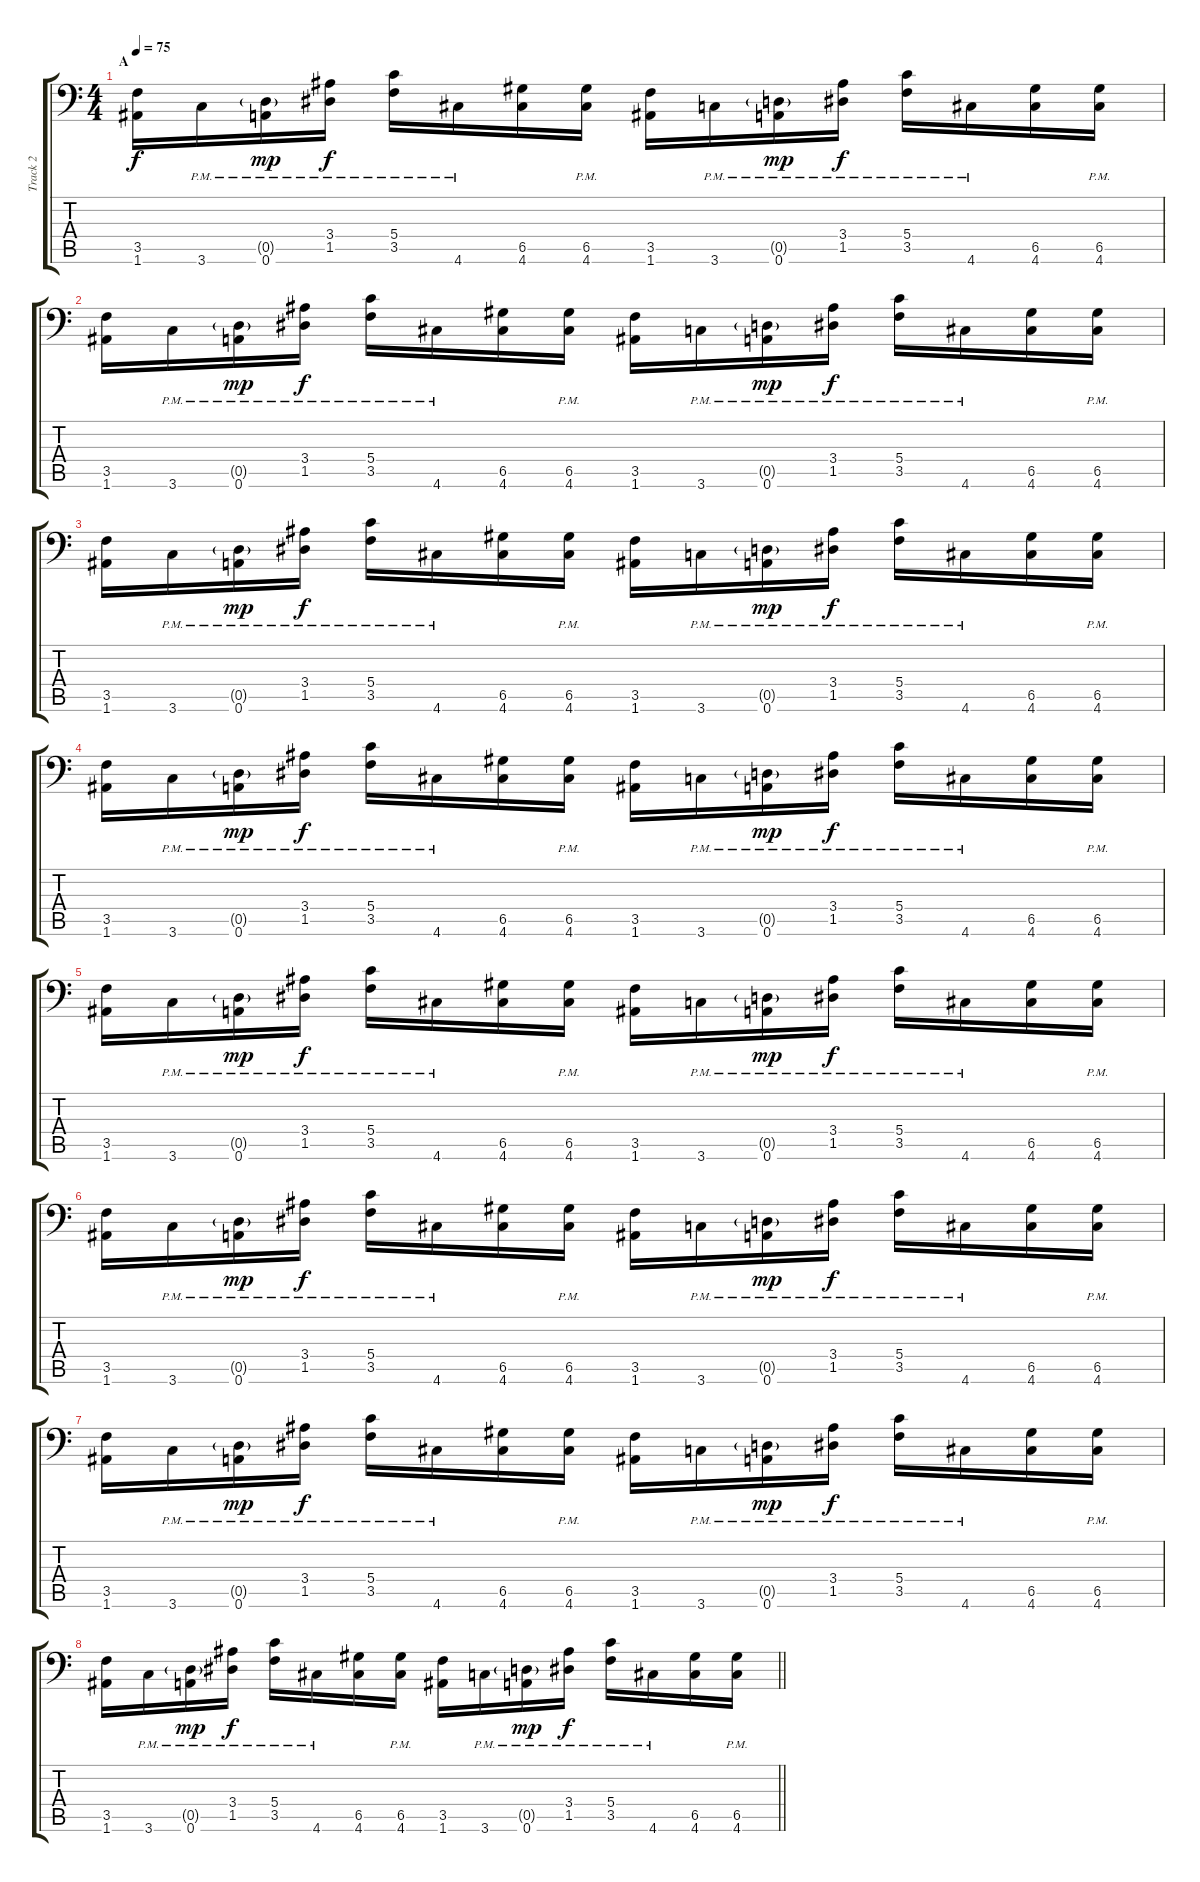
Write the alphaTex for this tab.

\track ("Track 2" "Track 2") {instrument distortionguitar}
\staff {score tabs}
\tuning (A3 E3 C3 G2 D2 A1) {hide}
\ts (4 4)
\section ("" "A")
\tempo 75
\clef f4
\ks c
(3.5 1.6).16{dy f instrument distortionguitar} 3.6{pm}.16 (0.5{g pm} 0.6{pm}).16{dy mp} (3.4{pm} 1.5{pm}).16{dy f} (5.4{pm} 3.5{pm}).16 4.6{pm}.16 (6.5 4.6).16 (6.5{pm} 4.6{pm}).16 (3.5 1.6).16 3.6{pm}.16 (0.5{g pm} 0.6{pm}).16{dy mp} (3.4{pm} 1.5{pm}).16{dy f} (5.4{pm} 3.5{pm}).16 4.6{pm}.16 (6.5 4.6).16 (6.5{pm} 4.6{pm}).16 |
(3.5 1.6).16 3.6{pm}.16 (0.5{g pm} 0.6{pm}).16{dy mp} (3.4{pm} 1.5{pm}).16{dy f} (5.4{pm} 3.5{pm}).16 4.6{pm}.16 (6.5 4.6).16 (6.5{pm} 4.6{pm}).16 (3.5 1.6).16 3.6{pm}.16 (0.5{g pm} 0.6{pm}).16{dy mp} (3.4{pm} 1.5{pm}).16{dy f} (5.4{pm} 3.5{pm}).16 4.6{pm}.16 (6.5 4.6).16 (6.5{pm} 4.6{pm}).16 |
(3.5 1.6).16 3.6{pm}.16 (0.5{g pm} 0.6{pm}).16{dy mp} (3.4{pm} 1.5{pm}).16{dy f} (5.4{pm} 3.5{pm}).16 4.6{pm}.16 (6.5 4.6).16 (6.5{pm} 4.6{pm}).16 (3.5 1.6).16 3.6{pm}.16 (0.5{g pm} 0.6{pm}).16{dy mp} (3.4{pm} 1.5{pm}).16{dy f} (5.4{pm} 3.5{pm}).16 4.6{pm}.16 (6.5 4.6).16 (6.5{pm} 4.6{pm}).16 |
(3.5 1.6).16 3.6{pm}.16 (0.5{g pm} 0.6{pm}).16{dy mp} (3.4{pm} 1.5{pm}).16{dy f} (5.4{pm} 3.5{pm}).16 4.6{pm}.16 (6.5 4.6).16 (6.5{pm} 4.6{pm}).16 (3.5 1.6).16 3.6{pm}.16 (0.5{g pm} 0.6{pm}).16{dy mp} (3.4{pm} 1.5{pm}).16{dy f} (5.4{pm} 3.5{pm}).16 4.6{pm}.16 (6.5 4.6).16 (6.5{pm} 4.6{pm}).16 |
(3.5 1.6).16 3.6{pm}.16 (0.5{g pm} 0.6{pm}).16{dy mp} (3.4{pm} 1.5{pm}).16{dy f} (5.4{pm} 3.5{pm}).16 4.6{pm}.16 (6.5 4.6).16 (6.5{pm} 4.6{pm}).16 (3.5 1.6).16 3.6{pm}.16 (0.5{g pm} 0.6{pm}).16{dy mp} (3.4{pm} 1.5{pm}).16{dy f} (5.4{pm} 3.5{pm}).16 4.6{pm}.16 (6.5 4.6).16 (6.5{pm} 4.6{pm}).16 |
(3.5 1.6).16 3.6{pm}.16 (0.5{g pm} 0.6{pm}).16{dy mp} (3.4{pm} 1.5{pm}).16{dy f} (5.4{pm} 3.5{pm}).16 4.6{pm}.16 (6.5 4.6).16 (6.5{pm} 4.6{pm}).16 (3.5 1.6).16 3.6{pm}.16 (0.5{g pm} 0.6{pm}).16{dy mp} (3.4{pm} 1.5{pm}).16{dy f} (5.4{pm} 3.5{pm}).16 4.6{pm}.16 (6.5 4.6).16 (6.5{pm} 4.6{pm}).16 |
(3.5 1.6).16 3.6{pm}.16 (0.5{g pm} 0.6{pm}).16{dy mp} (3.4{pm} 1.5{pm}).16{dy f} (5.4{pm} 3.5{pm}).16 4.6{pm}.16 (6.5 4.6).16 (6.5{pm} 4.6{pm}).16 (3.5 1.6).16 3.6{pm}.16 (0.5{g pm} 0.6{pm}).16{dy mp} (3.4{pm} 1.5{pm}).16{dy f} (5.4{pm} 3.5{pm}).16 4.6{pm}.16 (6.5 4.6).16 (6.5{pm} 4.6{pm}).16 |
\barLineRight lightlight
(3.5 1.6).16 3.6{pm}.16 (0.5{g pm} 0.6{pm}).16{dy mp} (3.4{pm} 1.5{pm}).16{dy f} (5.4{pm} 3.5{pm}).16 4.6{pm}.16 (6.5 4.6).16 (6.5{pm} 4.6{pm}).16 (3.5 1.6).16 3.6{pm}.16 (0.5{g pm} 0.6{pm}).16{dy mp} (3.4{pm} 1.5{pm}).16{dy f} (5.4{pm} 3.5{pm}).16 4.6{pm}.16 (6.5 4.6).16 (6.5{pm} 4.6{pm}).16
